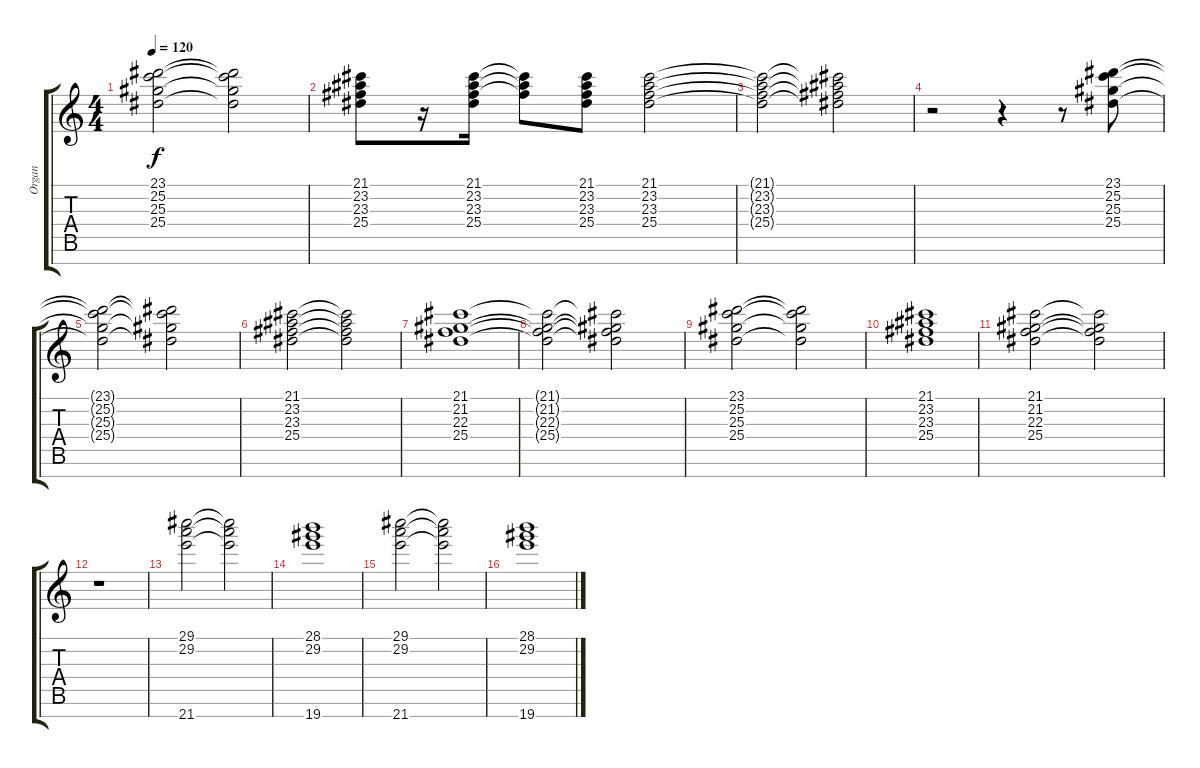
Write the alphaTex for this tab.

\track ("Organ" "Organ") {instrument drawbarorgan}
\staff {score tabs}
\tuning (E4 B3 G3 D3 A2 E2 E5) {hide}
\ts (4 4)
\tempo 120
\clef g2
\ks c
(23.1{t} 25.2{t} 25.3{t} 25.4{t}).2{dy f} (23.1{t} 25.2{t} 25.3{t} 25.4{t}).2 |
(21.1 23.2 23.3 25.4).8 r.16 (21.1 23.2 23.3 25.4).16 (21.1{t} 23.2{t} 23.3{t}).8 (21.1 23.2 23.3 25.4).8 (21.1 23.2 23.3 25.4).2 |
(21.1{t} 23.2{t} 23.3{t} 25.4{t}).2 (21.1{t} 23.2{t} 23.3{t} 25.4{t}).2 |
r.2 r.4 r.8 (23.1 25.2 25.3 25.4).8 |
(23.1{t} 25.2{t} 25.3{t} 25.4{t}).2 (23.1{t} 25.2{t} 25.3{t} 25.4{t}).2 |
(21.1 23.2 23.3 25.4).2 (21.1{t} 23.2{t} 23.3{t} 25.4{t}).2 |
(21.1 21.2 22.3 25.4).1 |
(21.1{t} 21.2{t} 22.3{t} 25.4{t}).2 (21.1{t} 21.2{t} 22.3{t} 25.4{t}).2 |
(23.1 25.2 25.3 25.4).2 (23.1{t} 25.2{t} 25.3{t} 25.4{t}).2 |
(21.1 23.2 23.3 25.4).1 |
(21.1 21.2 22.3 25.4).2 (21.1{t} 21.2{t} 22.3{t} 25.4{t}).2 |
r.1 |
(29.1 29.2 21.7).2 (29.1{t} 29.2{t} 21.7{t}).2 |
(28.1 29.2 19.7).1 |
(29.1 29.2 21.7).2 (29.1{t} 29.2{t} 21.7{t}).2 |
(28.1 29.2 19.7).1
